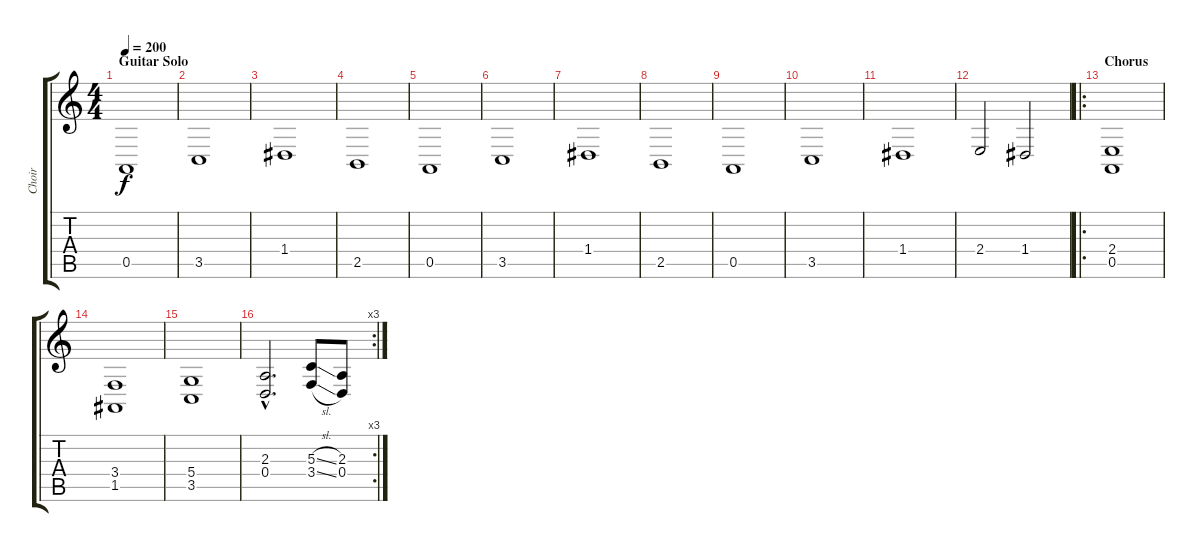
\track ("Choir" "Choir") {instrument choiraahs}
\staff {score tabs}
\tuning (E4 B3 G3 D3 A2 D2) {hide}
\ts (4 4)
\section ("" "Guitar Solo")
\tempo 200
\clef g2
\ks c
0.5.1{dy f} |
3.5.1 |
1.4.1 |
2.5.1 |
0.5.1 |
3.5.1 |
1.4.1 |
2.5.1 |
0.5.1 |
3.5.1 |
1.4.1 |
2.4.2 1.4.2 |
\ro
\section ("" "Chorus")
(2.4 0.5).1 |
(3.4 1.5).1 |
(5.4 3.5).1 |
\rc 3
(2.3{hac} 0.4{hac}).2{d} (5.3{sl} 3.4{sl}).8 (2.3 0.4).8
